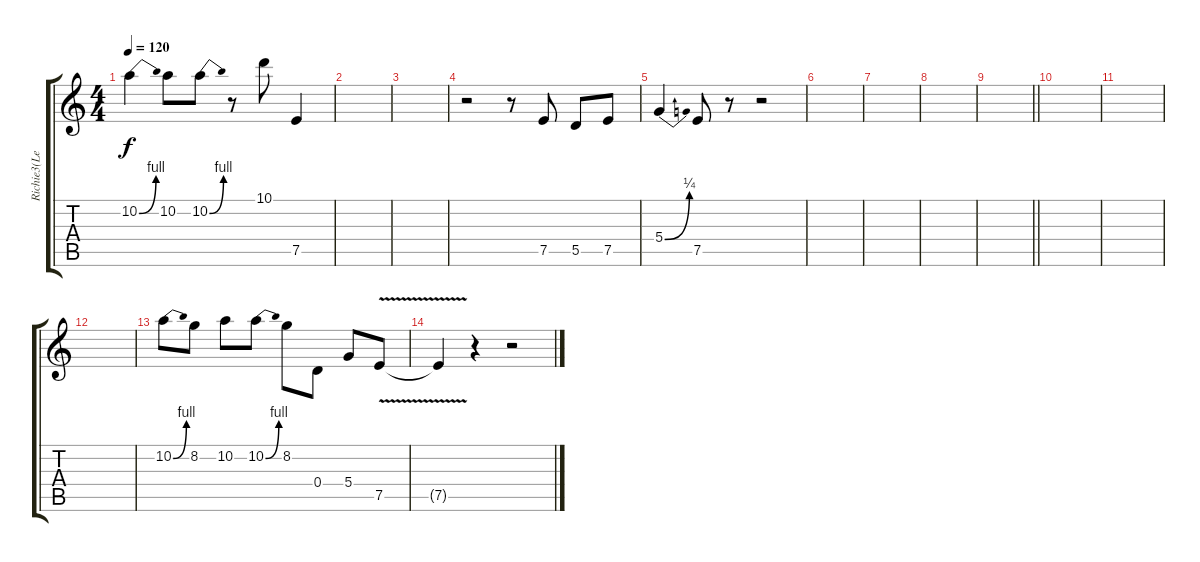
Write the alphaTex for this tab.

\track ("Richie3(Lead)" "Richie3(Le") {instrument overdrivenguitar}
\staff {score tabs}
\tuning (E4 B3 G3 D3 A2 E2) {hide}
\ts (4 4)
\tempo 120
\clef g2
\ks c
10.2{be (bend 0 0 60 4)}.4{dy f} 10.2.8 10.2{be (bend 0 0 60 4)}.8 r.8 10.1.8 7.5.4 |
|
|
r.2 r.8 7.5.8 5.5.8 7.5.8 |
5.4{be (bend 0 0 60 1)}.4 7.5.8 r.8 r.2 |
|
|
|
\barLineRight lightlight
|
|
|
|
10.2{be (bend 0 0 60 4)}.8 8.2.8 10.2.8 10.2{be (bend 0 0 60 4)}.8 8.2.8 0.4.8 5.4.8 7.5{v}.8 |
7.5{t}.4 r.4 r.2
